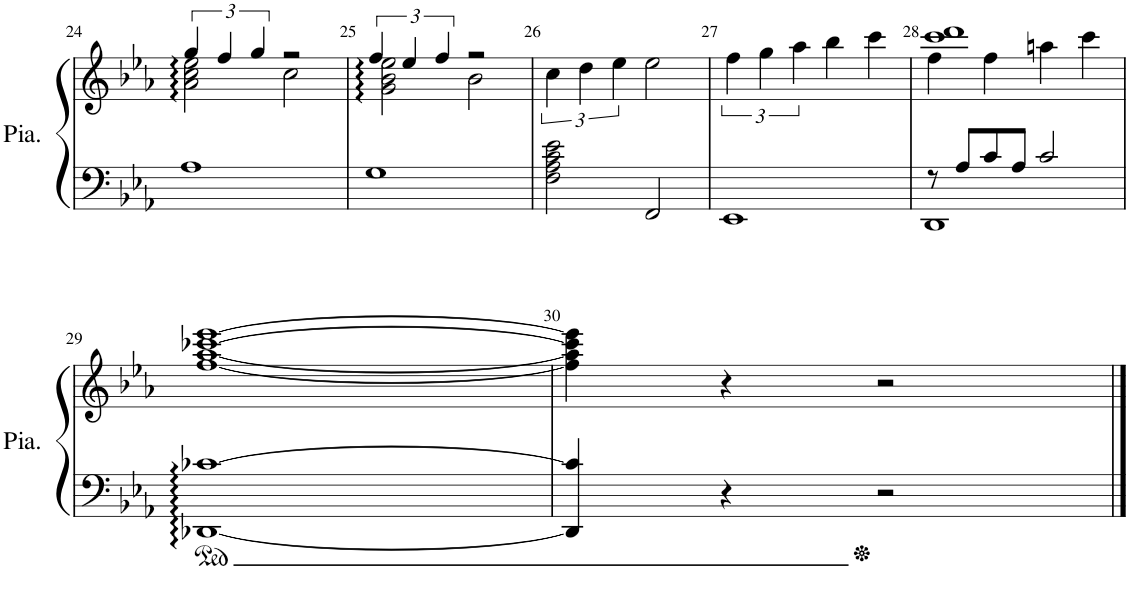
**kern	**kern
*part1	*part1
*staff2	*staff1
*I"Piano	*
*I'Pia.	*
!!LO:PB:g=z
*clefF4	*clefG2
*k[b-e-a-]	*k[b-e-a-]
*M4/4	*M4/4
*met(c)	*met(c)
=24	=24
*	*^
1A-	6gg/	2a-\ 2cc\ 2ee-\
.	6ff/	.
.	6gg/	.
.	2r	2cc\
=25	=25	=25
1G	6ff/	2g\ 2b-\ 2ee-\
.	6ee-/	.
.	6ff/	.
.	2r	2b-\
*	*v	*v
=26	=26
2F\ 2A-\ 2c\ 2e-\	6cc\
.	6dd\
.	6ee-\
2FF/	2ee-\
=27	=27
1EE-	6ff\
.	6gg\
.	6aa-\
.	4bb-\
.	4ccc\
=28	=28
*^	*^
8r	1DD	1ccc 1ddd	4ff\
8A-/L	.	.	.
8c/	.	.	4ff\
8A-/J	.	.	.
2c/	.	.	4aan\
.	.	.	4ccc\
*v	*v	*	*
*	*v	*v
!!LO:LB:g=z
=29	=29
[1DD-X [1c-X	[1ff [1aa- [1ccc-X [1eee-
=30	=30
4DD-/] 4c-/]	4ff\] 4aa-\] 4ccc-\] 4eee-\]
4r	4r
2r	2r
==	==
*-	*-
